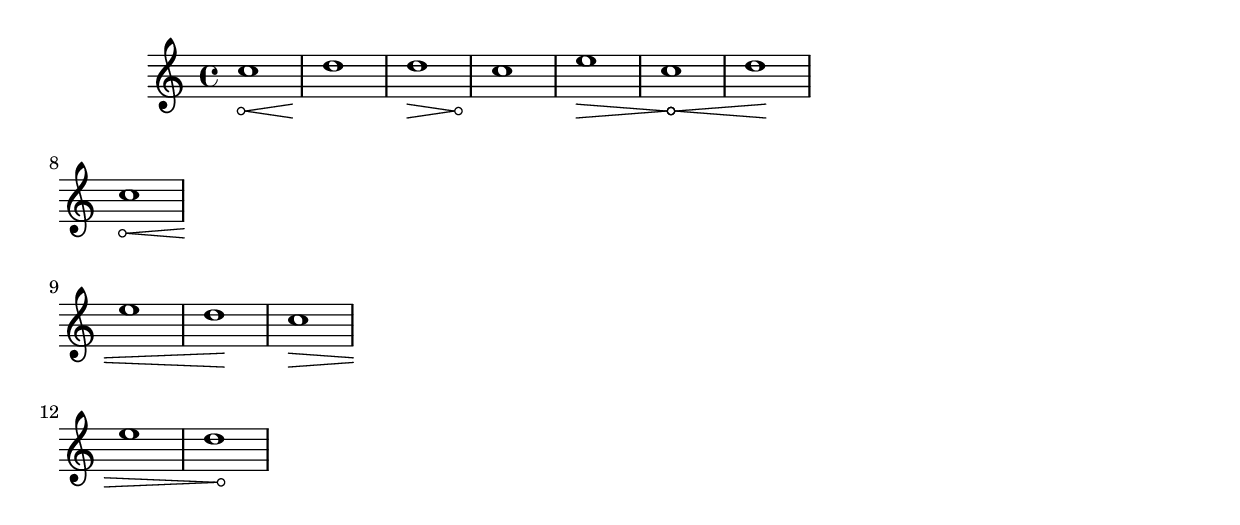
\version "2.17.6"

\header {

  texidoc = "Hairpins can have circled tips. A decrescendo del niente
followed by a crescendo al niente should only print one circle."

}

\layout { ragged-right = ##t } 

\relative c'' {
  \override Hairpin.circled-tip = ##t
  c1\< d\! d\> c\!
  \override Hairpin.to-barline = ##f
  e\> c\< d\! \break
  c\< \break
  e d\! c\> \break
  e d\!
}

